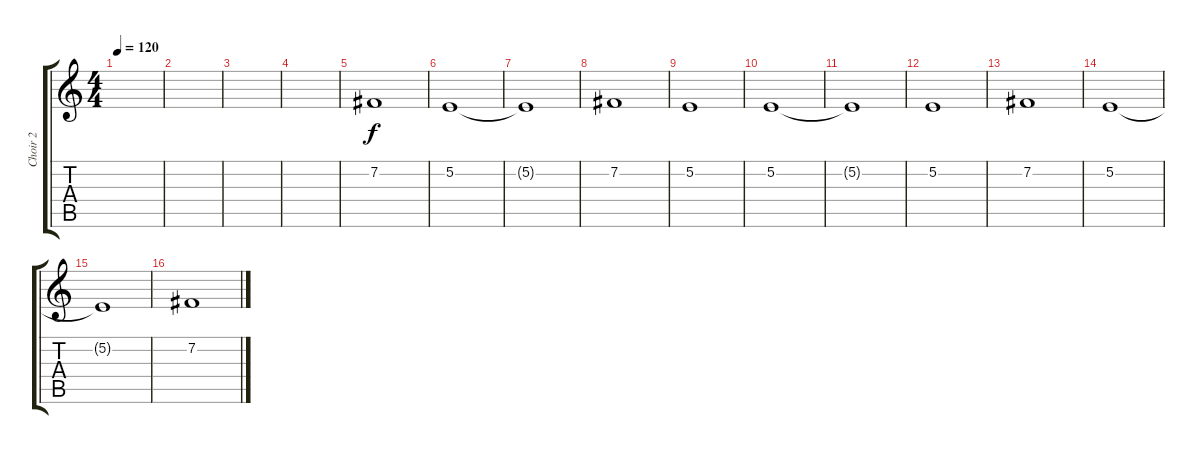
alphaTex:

\track ("Choir 2" "Choir 2") {instrument choiraahs}
\staff {score tabs}
\tuning (E4 B3 G3 D3 A2 E2) {hide}
\ts (4 4)
\tempo 120
\clef g2
\ks c
|
|
|
|
7.2.1 |
5.2.1 |
5.2{t}.1 |
7.2.1 |
5.2.1 |
5.2.1 |
5.2{t}.1 |
5.2.1 |
7.2.1 |
5.2.1 |
5.2{t}.1 |
7.2.1
